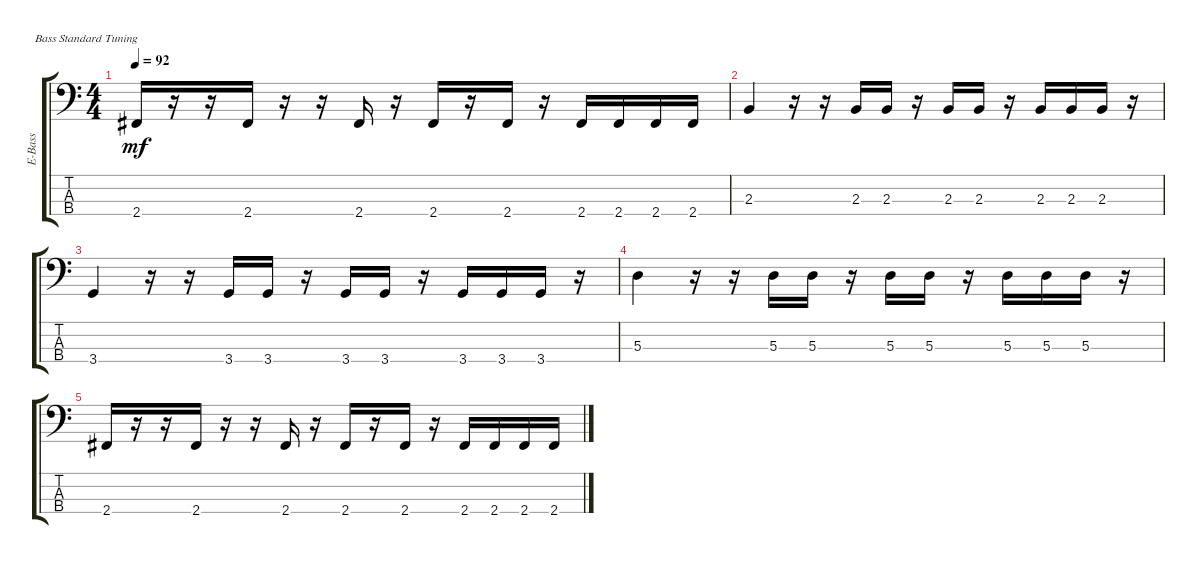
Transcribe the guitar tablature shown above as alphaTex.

\track ("Electric Bass" "E-Bass") {instrument electricbassfinger}
\staff {score tabs}
\tuning (G2 D2 A1 E1)
\ts (4 4)
\tempo 92
\clef f4
\ks c
2.4.16{dy mf} r.16 r.16 2.4.16 r.16 r.16 2.4.16 r.16 2.4.16 r.16 2.4.16 r.16 2.4.16 2.4.16 2.4.16 2.4.16 |
2.3.4 r.16 r.16 2.3.16 2.3.16 r.16 2.3.16 2.3.16 r.16 2.3.16 2.3.16 2.3.16 r.16 |
3.4.4 r.16 r.16 3.4.16 3.4.16 r.16 3.4.16 3.4.16 r.16 3.4.16 3.4.16 3.4.16 r.16 |
5.3.4 r.16 r.16 5.3.16 5.3.16 r.16 5.3.16 5.3.16 r.16 5.3.16 5.3.16 5.3.16 r.16 |
2.4.16 r.16 r.16 2.4.16 r.16 r.16 2.4.16 r.16 2.4.16 r.16 2.4.16 r.16 2.4.16 2.4.16 2.4.16 2.4.16
